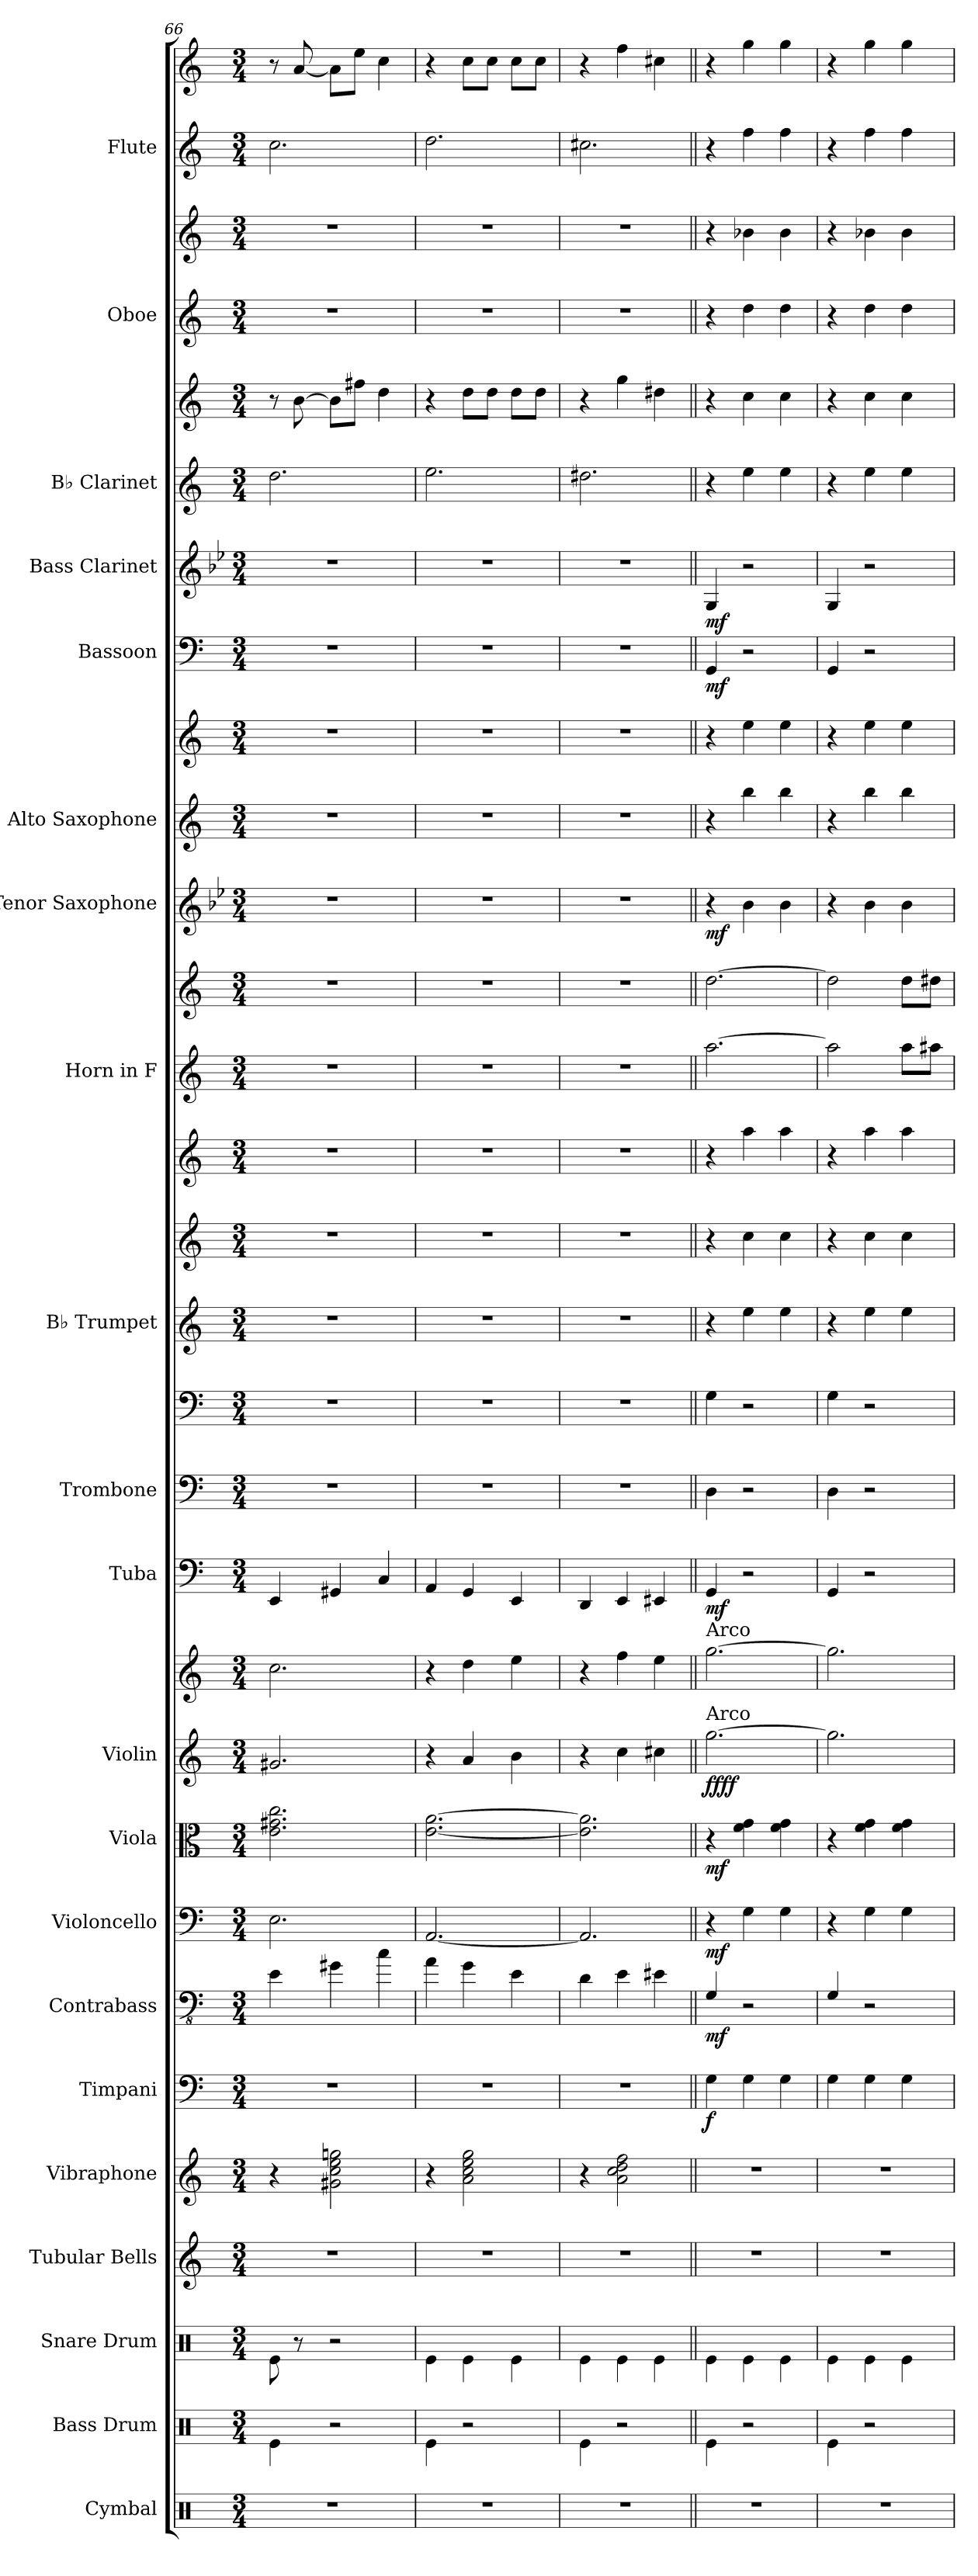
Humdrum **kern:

**kern	**kern	**kern	**kern	**kern	**kern	**dynam	**kern	**dynam	**kern	**dynam	**kern	**dynam	**kern	**kern	**dynam	**kern	**dynam	**kern	**kern	**dynam	**kern	**kern	**kern	**dynam	**kern	**kern	**dynam	**kern	**dynam	**kern	**kern	**dynam	**kern	**dynam	**kern	**dynam	**kern	**kern	**dynam	**kern	**kern	**dynam	**kern	**kern	**dynam
*part21	*part20	*part19	*part18	*part17	*part16	*part16	*part15	*part15	*part14	*part14	*part13	*part13	*part12	*part12	*part12	*part11	*part11	*part10	*part10	*part10	*part9	*part9	*part9	*part9	*part8	*part8	*part8	*part7	*part7	*part6	*part6	*part6	*part5	*part5	*part4	*part4	*part3	*part3	*part3	*part2	*part2	*part2	*part1	*part1	*part1
*staff30	*staff29	*staff28	*staff27	*staff26	*staff25	*staff25	*staff24	*staff24	*staff23	*staff23	*staff22	*staff22	*staff21	*staff20	*staff20/21	*staff19	*staff19	*staff18	*staff17	*staff17/18	*staff16	*staff15	*staff14	*staff14/15/16	*staff13	*staff12	*staff12/13	*staff11	*staff11	*staff10	*staff9	*staff9/10	*staff8	*staff8	*staff7	*staff7	*staff6	*staff5	*staff5/6	*staff4	*staff3	*staff3/4	*staff2	*staff1	*staff1/2
*I"Cymbal	*I"Bass Drum	*I"Snare Drum	*I"Tubular Bells	*I"Vibraphone	*I"Timpani	*	*I"Contrabass	*	*I"Violoncello	*	*I"Viola	*	*I"Violin	*	*	*I"Tuba	*	*I"Trombone	*	*	*I"B♭ Trumpet	*	*	*	*I"Horn in F	*	*	*I"Tenor Saxophone	*	*I"Alto Saxophone	*	*	*I"Bassoon	*	*I"Bass Clarinet	*	*I"B♭ Clarinet	*	*	*I"Oboe	*	*	*I"Flute	*	*
*I'Cym.	*I'B. Dr.	*I'Sn. Dr.	*I'Tu. Be.	*I'Vib.	*I'Timp.	*	*I'Cb.	*	*I'Vc.	*	*I'Vla.	*	*I'Vln.	*	*	*I'Tba.	*	*I'Tbn.	*	*	*I'B♭ Tpt.	*	*	*	*	*	*	*I'T. Sax.	*	*I'A. Sax.	*	*	*I'Bsn.	*	*I'B. Cl.	*	*I'B♭ Cl.	*	*	*I'Ob.	*	*	*I'Fl.	*	*
*clefX	*clefX	*clefX	*clefG2	*clefG2	*clefF4	*	*clefFv4	*	*clefF4	*	*clefC3	*	*clefG2	*clefG2	*	*clefF4	*	*clefF4	*clefF4	*	*clefG2	*clefG2	*clefG2	*	*clefG2	*clefG2	*	*clefG2	*	*clefG2	*clefG2	*	*clefF4	*	*clefG2	*	*clefG2	*clefG2	*	*clefG2	*clefG2	*	*clefG2	*clefG2	*
*	*	*	*	*	*	*	*ITrd7c12	*	*	*	*	*	*	*	*	*	*	*	*	*	*ITrd1c2	*ITrd1c2	*ITrd1c2	*	*ITrd4c7	*ITrd4c7	*	*ITrd8c14	*	*ITrd5c9	*ITrd5c9	*	*	*	*ITrd8c14	*	*ITrd1c2	*ITrd1c2	*	*	*	*	*	*	*
*k[]	*k[]	*k[]	*k[]	*k[]	*k[]	*	*k[]	*	*k[]	*	*k[]	*	*k[]	*k[]	*	*k[]	*	*k[]	*k[]	*	*k[b-e-]	*k[b-e-]	*k[b-e-]	*	*k[b-]	*k[b-]	*	*k[b-e-]	*	*k[b-e-a-]	*k[b-e-a-]	*	*k[]	*	*k[b-e-]	*	*k[b-e-]	*k[b-e-]	*	*k[]	*k[]	*	*k[]	*k[]	*
*M3/4	*M3/4	*M3/4	*M3/4	*M3/4	*M3/4	*	*M3/4	*	*M3/4	*	*M3/4	*	*M3/4	*M3/4	*	*M3/4	*	*M3/4	*M3/4	*	*M3/4	*M3/4	*M3/4	*	*M3/4	*M3/4	*	*M3/4	*	*M3/4	*M3/4	*	*M3/4	*	*M3/4	*	*M3/4	*M3/4	*	*M3/4	*M3/4	*	*M3/4	*M3/4	*
=66	=66	=66	=66	=66	=66	=66	=66	=66	=66	=66	=66	=66	=66	=66	=66	=66	=66	=66	=66	=66	=66	=66	=66	=66	=66	=66	=66	=66	=66	=66	=66	=66	=66	=66	=66	=66	=66	=66	=66	=66	=66	=66	=66	=66	=66
2.r	4Re\	8Re\	2.r	4r	2.r	.	4EE\	.	2.E\	.	2.e\ 2.g#X\ 2.cc\	.	2.g#X/	2.cc\	.	4EE/	.	2.r	2.r	.	2.r	2.r	2.r	.	2.r	2.r	.	2.r	.	2.r	2.r	.	2.r	.	2.r	.	2.cc\	8r	.	2.r	2.r	.	2.cc\	8r	.
.	.	8r	.	.	.	.	.	.	.	.	.	.	.	.	.	.	.	.	.	.	.	.	.	.	.	.	.	.	.	.	.	.	.	.	.	.	.	[8a\	.	.	.	.	.	[8a/	.
.	2r	2r	.	2g#X\ 2cc\ 2ee\ 2ggn\	.	.	4GG#X\	.	.	.	.	.	.	.	.	4GG#X/	.	.	.	.	.	.	.	.	.	.	.	.	.	.	.	.	.	.	.	.	.	8a\L]	.	.	.	.	.	8a\L]	.
.	.	.	.	.	.	.	.	.	.	.	.	.	.	.	.	.	.	.	.	.	.	.	.	.	.	.	.	.	.	.	.	.	.	.	.	.	.	8een\J	.	.	.	.	.	8ee\J	.
.	.	.	.	.	.	.	4C\	.	.	.	.	.	.	.	.	4C/	.	.	.	.	.	.	.	.	.	.	.	.	.	.	.	.	.	.	.	.	.	4cc\	.	.	.	.	.	4cc\	.
=67	=67	=67	=67	=67	=67	=67	=67	=67	=67	=67	=67	=67	=67	=67	=67	=67	=67	=67	=67	=67	=67	=67	=67	=67	=67	=67	=67	=67	=67	=67	=67	=67	=67	=67	=67	=67	=67	=67	=67	=67	=67	=67	=67	=67	=67
2.r	4Re\	4Re\	2.r	4r	2.r	.	4AA\	.	[2.AA/	.	[2.e\ [2.a\	.	4r	4r	.	4AA/	.	2.r	2.r	.	2.r	2.r	2.r	.	2.r	2.r	.	2.r	.	2.r	2.r	.	2.r	.	2.r	.	2.dd\	4r	.	2.r	2.r	.	2.dd\	4r	.
.	2r	4Re\	.	2a\ 2cc\ 2ee\ 2gg\	.	.	4GG\	.	.	.	.	.	4a/	4dd\	.	4GG/	.	.	.	.	.	.	.	.	.	.	.	.	.	.	.	.	.	.	.	.	.	8cc\L	.	.	.	.	.	8cc\L	.
.	.	.	.	.	.	.	.	.	.	.	.	.	.	.	.	.	.	.	.	.	.	.	.	.	.	.	.	.	.	.	.	.	.	.	.	.	.	8cc\J	.	.	.	.	.	8cc\J	.
.	.	4Re\	.	.	.	.	4EE\	.	.	.	.	.	4b\	4ee\	.	4EE/	.	.	.	.	.	.	.	.	.	.	.	.	.	.	.	.	.	.	.	.	.	8cc\L	.	.	.	.	.	8cc\L	.
.	.	.	.	.	.	.	.	.	.	.	.	.	.	.	.	.	.	.	.	.	.	.	.	.	.	.	.	.	.	.	.	.	.	.	.	.	.	8cc\J	.	.	.	.	.	8cc\J	.
!!LO:PB:g=z
=68	=68	=68	=68	=68	=68	=68	=68	=68	=68	=68	=68	=68	=68	=68	=68	=68	=68	=68	=68	=68	=68	=68	=68	=68	=68	=68	=68	=68	=68	=68	=68	=68	=68	=68	=68	=68	=68	=68	=68	=68	=68	=68	=68	=68	=68
2.r	4Re\	4Re\	2.r	4r	2.r	.	4DD\	.	2.AA/]	.	2.e\] 2.a\]	.	4r	4r	.	4DD/	.	2.r	2.r	.	2.r	2.r	2.r	.	2.r	2.r	.	2.r	.	2.r	2.r	.	2.r	.	2.r	.	2.cc#X\	4r	.	2.r	2.r	.	2.cc#X\	4r	.
.	2r	4Re\	.	2a\ 2cc\ 2dd\ 2ff\	.	.	4EE\	.	.	.	.	.	4cc\	4ff\	.	4EE/	.	.	.	.	.	.	.	.	.	.	.	.	.	.	.	.	.	.	.	.	.	4ff\	.	.	.	.	.	4ff\	.
.	.	4Re\	.	.	.	.	4EE#X\	.	.	.	.	.	4cc#X\	4ee\	.	4EE#X/	.	.	.	.	.	.	.	.	.	.	.	.	.	.	.	.	.	.	.	.	.	4cc#X\	.	.	.	.	.	4cc#X\	.
=69||	=69||	=69||	=69||	=69||	=69||	=69||	=69||	=69||	=69||	=69||	=69||	=69||	=69||	=69||	=69||	=69||	=69||	=69||	=69||	=69||	=69||	=69||	=69||	=69||	=69||	=69||	=69||	=69||	=69||	=69||	=69||	=69||	=69||	=69||	=69||	=69||	=69||	=69||	=69||	=69||	=69||	=69||	=69||	=69||	=69||
*	*	*	*	*	*	*	*	*	*	*	*	*	*	*	*	*	*	*	*	*	*	*	*	*	*	*	*	*	*	*	*	*	*	*	*	*	*	*	*	*	*	*	*	*MM288	*
!	!	!	!	!	!	!	!	!	!	!	!	!	!	!LO:TX:a:t=Arco	!	!	!	!	!	!	!	!	!	!	!	!	!	!	!	!	!	!	!	!	!	!	!	!	!	!	!	!	!	!	!
!	!	!	!	!	!	!	!	!	!	!	!	!	!LO:TX:a:t=Arco	!	!	!	!	!	!	!	!	!	!	!	!	!	!	!	!	!	!	!	!	!	!	!	!	!	!	!	!	!	!	!	!
!	!	!	!	!	!	!LO:DY:b	!	!LO:DY:b	!	!LO:DY:b	!	!LO:DY:b	!	!	!LO:DY:b=2	!	!	!	!	!	!	!	!	!	!	!	!	!	!	!	!	!	!	!	!	!	!	!	!	!	!	!	!	!	!
!	!	!	!	!	!	!	!	!	!	!	!	!	!	!	!LO:DY:n=1:b	!	!LO:DY:b	!	!	!LO:DY:b=2	!	!	!	!	!	!	!	!	!	!	!	!	!	!	!	!	!	!	!	!	!	!	!	!	!
!	!	!	!	!	!	!	!	!	!	!	!	!	!	!	!	!	!	!	!	!LO:DY:n=1:b	!	!	!	!LO:DY:b=3	!	!	!	!	!	!	!	!	!	!	!	!	!	!	!	!	!	!	!	!	!
!	!	!	!	!	!	!	!	!	!	!	!	!	!	!	!	!	!	!	!	!	!	!	!	!LO:DY:n=1:b=2	!	!	!	!	!	!	!	!	!	!	!	!	!	!	!	!	!	!	!	!	!
!	!	!	!	!	!	!	!	!	!	!	!	!	!	!	!	!	!	!	!	!	!	!	!	!LO:DY:n=2:b	!	!	!LO:DY:b=2	!	!	!	!	!	!	!	!	!	!	!	!	!	!	!	!	!	!
!	!	!	!	!	!	!	!	!	!	!	!	!	!	!	!	!	!	!	!	!	!	!	!	!	!	!	!LO:DY:n=1:b	!	!LO:DY:b	!	!	!LO:DY:b=2	!	!	!	!	!	!	!	!	!	!	!	!	!
!	!	!	!	!	!	!	!	!	!	!	!	!	!	!	!	!	!	!	!	!	!	!	!	!	!	!	!	!	!	!	!	!LO:DY:n=1:b	!	!LO:DY:b	!	!LO:DY:b	!	!	!LO:DY:b=2	!	!	!	!	!	!
!	!	!	!	!	!	!	!	!	!	!	!	!	!	!	!	!	!	!	!	!	!	!	!	!	!	!	!	!	!	!	!	!	!	!	!	!	!	!	!LO:DY:n=1:b	!	!	!LO:DY:b=2	!	!	!
!	!	!	!	!	!	!	!	!	!	!	!	!	!	!	!	!	!	!	!	!	!	!	!	!	!	!	!	!	!	!	!	!	!	!	!	!	!	!	!	!	!	!LO:DY:n=1:b	!	!	!LO:DY:b=2
!	!	!	!	!	!	!	!	!	!	!	!	!	!	!	!	!	!	!	!	!	!	!	!	!	!	!	!	!	!	!	!	!	!	!	!	!	!	!	!	!	!	!	!	!	!LO:DY:n=1:b
2.r	4Re\	4Re\	2.r	2.r	4G\	f	4GGG/	mf	4r	mf	4r	mf	[2.gg\	[2.gg\	ff ff	4GG/	mf	4D\	4G\	mf mf	4r	4r	4r	mf mf mf	[2.dd\	[2.g\	mf mf	4r	mf	4r	4r	mf mf	4GG/	mf	4GG/	mf	4r	4r	mf mf	4r	4r	mf mf	4r	4r	mf mf
.	2r	4Re\	.	.	4G\	.	2r	.	4G\	.	4f\ 4g\	.	.	.	.	2r	.	2r	2r	.	4dd\	4b-\	4gg\	.	.	.	.	4B-\	.	4dd\	4g\	.	2r	.	2r	.	4dd\	4b-\	.	4dd\	4b-X\	.	4ff\	4gg\	.
.	.	4Re\	.	.	4G\	.	.	.	4G\	.	4f\ 4g\	.	.	.	.	.	.	.	.	.	4dd\	4b-\	4gg\	.	.	.	.	4B-\	.	4dd\	4g\	.	.	.	.	.	4dd\	4b-\	.	4dd\	4b-\	.	4ff\	4gg\	.
=70	=70	=70	=70	=70	=70	=70	=70	=70	=70	=70	=70	=70	=70	=70	=70	=70	=70	=70	=70	=70	=70	=70	=70	=70	=70	=70	=70	=70	=70	=70	=70	=70	=70	=70	=70	=70	=70	=70	=70	=70	=70	=70	=70	=70	=70
2.r	4Re\	4Re\	2.r	2.r	4G\	.	4GGG/	.	4r	.	4r	.	2.gg\]	2.gg\]	.	4GG/	.	4D\	4G\	.	4r	4r	4r	.	2dd\]	2g\]	.	4r	.	4r	4r	.	4GG/	.	4GG/	.	4r	4r	.	4r	4r	.	4r	4r	.
.	2r	4Re\	.	.	4G\	.	2r	.	4G\	.	4f\ 4g\	.	.	.	.	2r	.	2r	2r	.	4dd\	4b-\	4gg\	.	.	.	.	4B-\	.	4dd\	4g\	.	2r	.	2r	.	4dd\	4b-\	.	4dd\	4b-X\	.	4ff\	4gg\	.
.	.	4Re\	.	.	4G\	.	.	.	4G\	.	4f\ 4g\	.	.	.	.	.	.	.	.	.	4dd\	4b-\	4gg\	.	8dd\L	8g\L	.	4B-\	.	4dd\	4g\	.	.	.	.	.	4dd\	4b-\	.	4dd\	4b-\	.	4ff\	4gg\	.
.	.	.	.	.	.	.	.	.	.	.	.	.	.	.	.	.	.	.	.	.	.	.	.	.	8dd#X\J	8g#X\J	.	.	.	.	.	.	.	.	.	.	.	.	.	.	.	.	.	.	.
=	=	=	=	=	=	=	=	=	=	=	=	=	=	=	=	=	=	=	=	=	=	=	=	=	=	=	=	=	=	=	=	=	=	=	=	=	=	=	=	=	=	=	=	=	=
*-	*-	*-	*-	*-	*-	*-	*-	*-	*-	*-	*-	*-	*-	*-	*-	*-	*-	*-	*-	*-	*-	*-	*-	*-	*-	*-	*-	*-	*-	*-	*-	*-	*-	*-	*-	*-	*-	*-	*-	*-	*-	*-	*-	*-	*-
